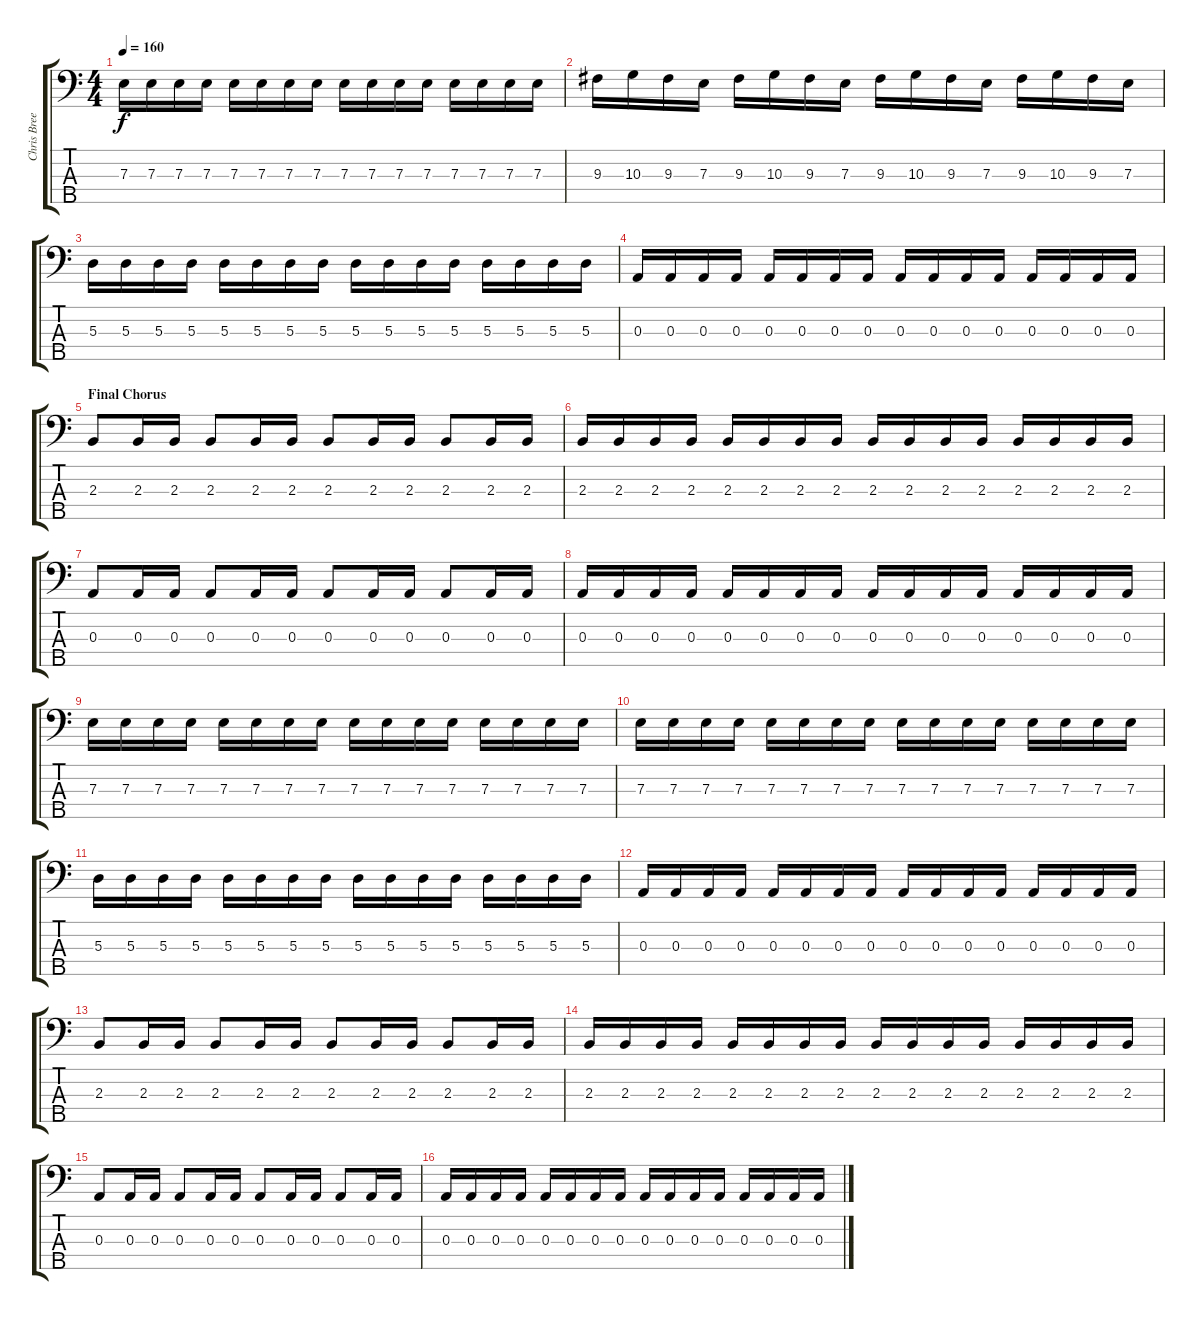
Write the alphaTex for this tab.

\track ("Chris Breeze" "Chris Bree") {instrument electricbasspick}
\staff {score tabs}
\tuning (G2 D2 A1 E1 B0) {hide}
\ts (4 4)
\tempo 160
\clef f4
\ks c
7.3.16{dy f} 7.3.16 7.3.16 7.3.16 7.3.16 7.3.16 7.3.16 7.3.16 7.3.16 7.3.16 7.3.16 7.3.16 7.3.16 7.3.16 7.3.16 7.3.16 |
9.3.16 10.3.16 9.3.16 7.3.16 9.3.16 10.3.16 9.3.16 7.3.16 9.3.16 10.3.16 9.3.16 7.3.16 9.3.16 10.3.16 9.3.16 7.3.16 |
5.3.16 5.3.16 5.3.16 5.3.16 5.3.16 5.3.16 5.3.16 5.3.16 5.3.16 5.3.16 5.3.16 5.3.16 5.3.16 5.3.16 5.3.16 5.3.16 |
0.3.16 0.3.16 0.3.16 0.3.16 0.3.16 0.3.16 0.3.16 0.3.16 0.3.16 0.3.16 0.3.16 0.3.16 0.3.16 0.3.16 0.3.16 0.3.16 |
\section ("" "Final Chorus")
2.3.8 2.3.16 2.3.16 2.3.8 2.3.16 2.3.16 2.3.8 2.3.16 2.3.16 2.3.8 2.3.16 2.3.16 |
2.3.16 2.3.16 2.3.16 2.3.16 2.3.16 2.3.16 2.3.16 2.3.16 2.3.16 2.3.16 2.3.16 2.3.16 2.3.16 2.3.16 2.3.16 2.3.16 |
0.3.8 0.3.16 0.3.16 0.3.8 0.3.16 0.3.16 0.3.8 0.3.16 0.3.16 0.3.8 0.3.16 0.3.16 |
0.3.16 0.3.16 0.3.16 0.3.16 0.3.16 0.3.16 0.3.16 0.3.16 0.3.16 0.3.16 0.3.16 0.3.16 0.3.16 0.3.16 0.3.16 0.3.16 |
7.3.16 7.3.16 7.3.16 7.3.16 7.3.16 7.3.16 7.3.16 7.3.16 7.3.16 7.3.16 7.3.16 7.3.16 7.3.16 7.3.16 7.3.16 7.3.16 |
7.3.16 7.3.16 7.3.16 7.3.16 7.3.16 7.3.16 7.3.16 7.3.16 7.3.16 7.3.16 7.3.16 7.3.16 7.3.16 7.3.16 7.3.16 7.3.16 |
5.3.16 5.3.16 5.3.16 5.3.16 5.3.16 5.3.16 5.3.16 5.3.16 5.3.16 5.3.16 5.3.16 5.3.16 5.3.16 5.3.16 5.3.16 5.3.16 |
0.3.16 0.3.16 0.3.16 0.3.16 0.3.16 0.3.16 0.3.16 0.3.16 0.3.16 0.3.16 0.3.16 0.3.16 0.3.16 0.3.16 0.3.16 0.3.16 |
2.3.8 2.3.16 2.3.16 2.3.8 2.3.16 2.3.16 2.3.8 2.3.16 2.3.16 2.3.8 2.3.16 2.3.16 |
2.3.16 2.3.16 2.3.16 2.3.16 2.3.16 2.3.16 2.3.16 2.3.16 2.3.16 2.3.16 2.3.16 2.3.16 2.3.16 2.3.16 2.3.16 2.3.16 |
0.3.8 0.3.16 0.3.16 0.3.8 0.3.16 0.3.16 0.3.8 0.3.16 0.3.16 0.3.8 0.3.16 0.3.16 |
0.3.16 0.3.16 0.3.16 0.3.16 0.3.16 0.3.16 0.3.16 0.3.16 0.3.16 0.3.16 0.3.16 0.3.16 0.3.16 0.3.16 0.3.16 0.3.16
